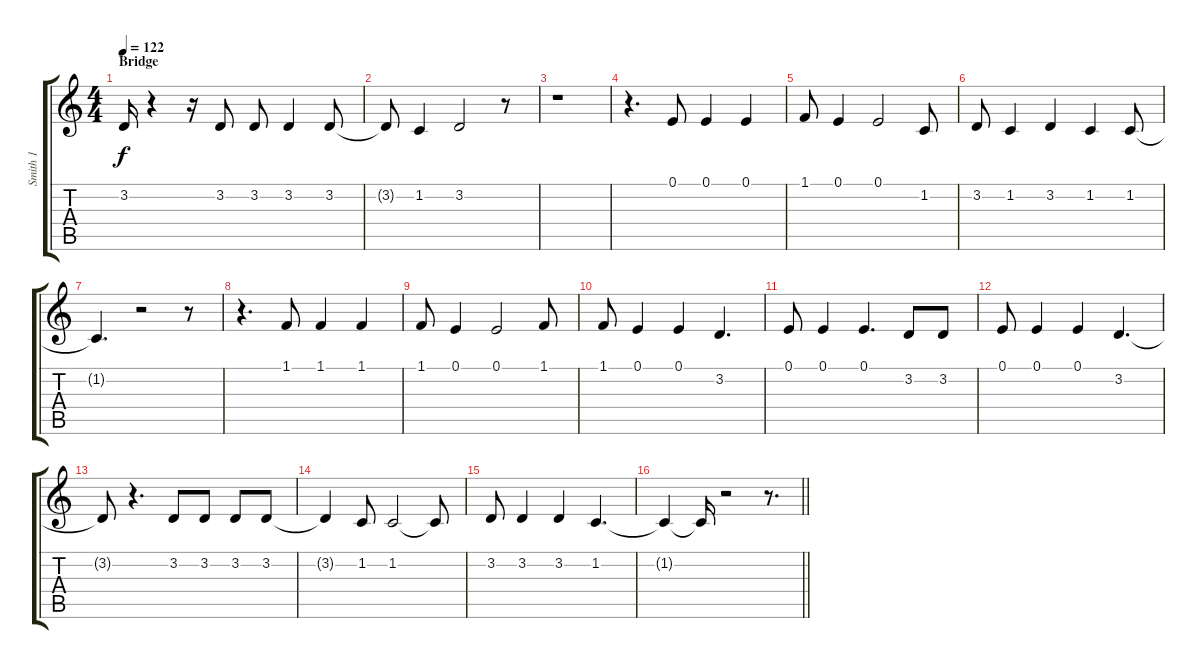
\track ("Smith 1" "Smith 1") {instrument synthvoice}
\staff {score tabs}
\tuning (E4 B3 G3 D3 A2 E2) {hide}
\ts (4 4)
\section ("" "Bridge")
\tempo 122
\clef g2
\ks c
3.2{t}.16{dy f} r.4 r.16 3.2.8 3.2.8 3.2.4 3.2.8 |
3.2{t}.8 1.2.4 3.2.2 r.8 |
r.1 |
r.4{d} 0.1.8 0.1.4 0.1.4 |
1.1.8 0.1.4 0.1.2 1.2.8 |
3.2.8 1.2.4 3.2.4 1.2.4 1.2.8 |
1.2{t}.4{d} r.2 r.8 |
r.4{d} 1.1.8 1.1.4 1.1.4 |
1.1.8 0.1.4 0.1.2 1.1.8 |
1.1.8 0.1.4 0.1.4 3.2.4{d} |
0.1.8 0.1.4 0.1.4{d} 3.2.8 3.2.8 |
0.1.8 0.1.4 0.1.4 3.2.4{d} |
3.2{t}.8 r.4{d} 3.2.8 3.2.8 3.2.8 3.2.8 |
3.2{t}.4 1.2.8 1.2.2 1.2{t}.8 |
3.2.8 3.2.4 3.2.4 1.2.4{d} |
\barLineRight lightlight
1.2{t}.4 1.2{t}.16 r.2 r.8{d}
